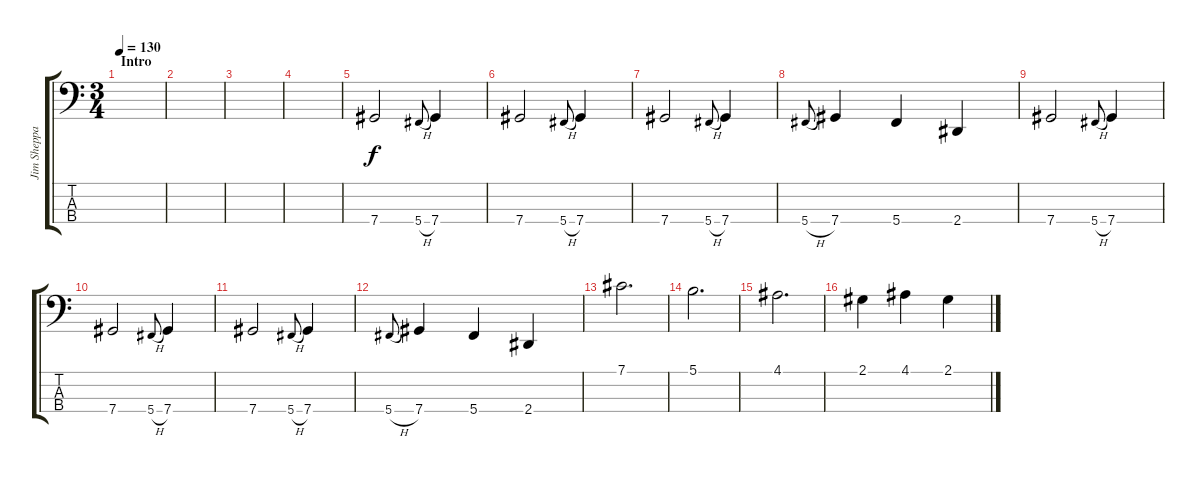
\track ("Jim Sheppard" "Jim Sheppa") {instrument electricbasspick}
\staff {score tabs}
\tuning (Gb2 Db2 Ab1 Db1) {hide}
\ts (3 4)
\section ("" "Intro")
\tempo 130
\clef f4
\ks c
|
|
|
|
7.4.2 5.4{h}.8{gr onbeat} 7.4.4 |
7.4.2 5.4{h}.8{gr onbeat} 7.4.4 |
7.4.2 5.4{h}.8{gr onbeat} 7.4.4 |
5.4{h}.8{gr onbeat} 7.4.4 5.4.4 2.4.4 |
7.4.2 5.4{h}.8{gr onbeat} 7.4.4 |
7.4.2 5.4{h}.8{gr onbeat} 7.4.4 |
7.4.2 5.4{h}.8{gr onbeat} 7.4.4 |
5.4{h}.8{gr onbeat} 7.4.4 5.4.4 2.4.4 |
7.1.2{d} |
5.1.2{d} |
4.1.2{d} |
2.1.4 4.1.4 2.1.4
